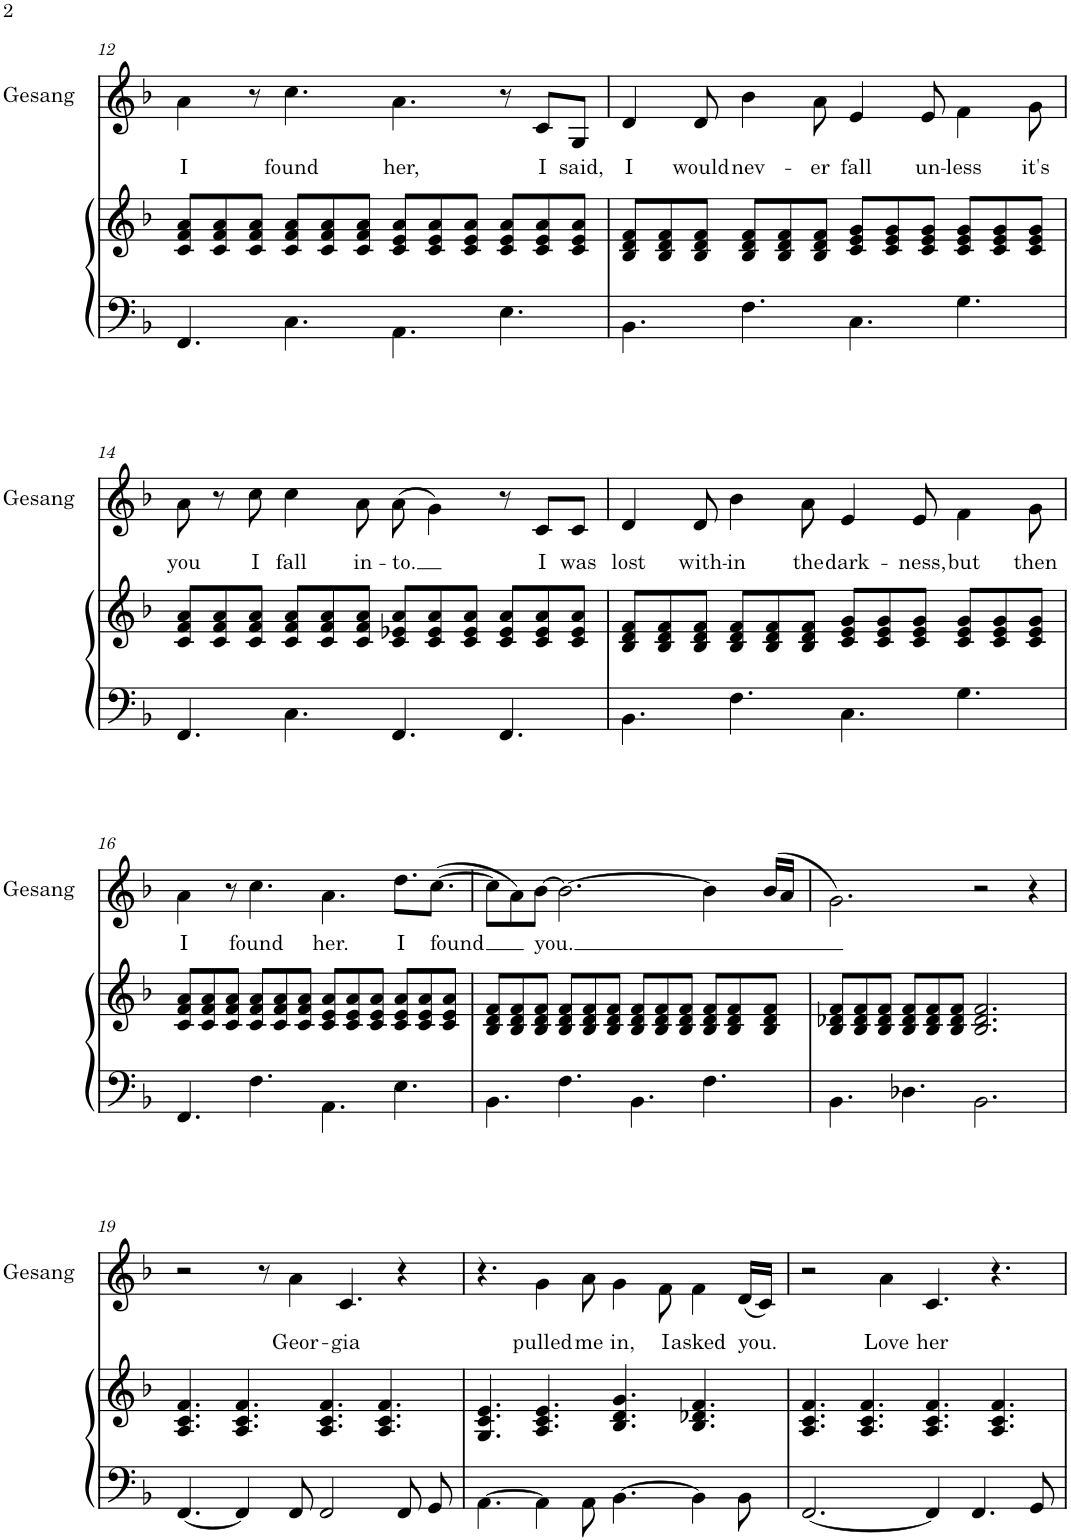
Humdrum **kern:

**kern	**kern	**kern	**text
*part2	*part2	*part1	*part1
*staff3	*staff2	*staff1	*staff1
*I"Piano	*	*I"Gesang	*
*I'Pno	*	*I'Gesang	*
!!LO:PB:g=z
*clefF4	*clefG2	*clefG2	*
*k[b-]	*k[b-]	*k[b-]	*
*M12/8	*M12/8	*M12/8	*
=12	=12	=12	=12
!	!	!	!LO:LY:b
4.FF/	8c/ 8f/ 8a/L	4a\	I
.	8c/ 8f/ 8a/	.	.
.	8c/ 8f/ 8a/J	8r	.
!	!	!	!LO:LY:b
4.C\	8c/ 8f/ 8a/L	4.cc\	found
.	8c/ 8f/ 8a/	.	.
.	8c/ 8f/ 8a/J	.	.
!	!	!	!LO:LY:b
4.AA\	8c/ 8e/ 8a/L	4.a\	her,
.	8c/ 8e/ 8a/	.	.
.	8c/ 8e/ 8a/J	.	.
4.E\	8c/ 8e/ 8a/L	8r	.
!	!	!	!LO:LY:b
.	8c/ 8e/ 8a/	8c/L	I
!	!	!	!LO:LY:b
.	8c/ 8e/ 8a/J	8G/J	said,
=13	=13	=13	=13
!	!	!	!LO:LY:b
4.BB-\	8B-/ 8d/ 8f/L	4d/	I
.	8B-/ 8d/ 8f/	.	.
!	!	!	!LO:LY:b
.	8B-/ 8d/ 8f/J	8d/	would
!	!	!	!LO:LY:b
4.F\	8B-/ 8d/ 8f/L	4b-\	nev-
.	8B-/ 8d/ 8f/	.	.
!	!	!	!LO:LY:b
.	8B-/ 8d/ 8f/J	8a\	-er
!	!	!	!LO:LY:b
4.C\	8c/ 8e/ 8g/L	4e/	fall
.	8c/ 8e/ 8g/	.	.
!	!	!	!LO:LY:b
.	8c/ 8e/ 8g/J	8e/	un-
!	!	!	!LO:LY:b
4.G\	8c/ 8e/ 8g/L	4f\	-less
.	8c/ 8e/ 8g/	.	.
!	!	!	!LO:LY:b
.	8c/ 8e/ 8g/J	8g\	it's
!!LO:LB:g=z
=14	=14	=14	=14
!	!	!	!LO:LY:b
4.FF/	8c/ 8f/ 8a/L	8a\	you
.	8c/ 8f/ 8a/	8r	.
!	!	!	!LO:LY:b
.	8c/ 8f/ 8a/J	8cc\	I
!	!	!	!LO:LY:b
4.C\	8c/ 8f/ 8a/L	4cc\	fall
.	8c/ 8f/ 8a/	.	.
!	!	!	!LO:LY:b
.	8c/ 8f/ 8a/J	8a\	in-
!	!	!	!LO:LY:b
4.FF/	8c/ 8e-X/ 8a/L	(8a\	-to.
.	8c/ 8e-/ 8a/	4g\)	.
.	8c/ 8e-/ 8a/J	.	.
4.FF/	8c/ 8e-/ 8a/L	8r	.
!	!	!	!LO:LY:b
.	8c/ 8e-/ 8a/	8c/L	I
!	!	!	!LO:LY:b
.	8c/ 8e-/ 8a/J	8c/J	was
=15	=15	=15	=15
!	!	!	!LO:LY:b
4.BB-\	8B-/ 8d/ 8f/L	4d/	lost
.	8B-/ 8d/ 8f/	.	.
!	!	!	!LO:LY:b
.	8B-/ 8d/ 8f/J	8d/	with-
!	!	!	!LO:LY:b
4.F\	8B-/ 8d/ 8f/L	4b-\	-in
.	8B-/ 8d/ 8f/	.	.
!	!	!	!LO:LY:b
.	8B-/ 8d/ 8f/J	8a\	the
!	!	!	!LO:LY:b
4.C\	8c/ 8e/ 8g/L	4e/	dark-
.	8c/ 8e/ 8g/	.	.
!	!	!	!LO:LY:b
.	8c/ 8e/ 8g/J	8e/	-ness,
!	!	!	!LO:LY:b
4.G\	8c/ 8e/ 8g/L	4f\	but
.	8c/ 8e/ 8g/	.	.
!	!	!	!LO:LY:b
.	8c/ 8e/ 8g/J	8g\	then
!!LO:LB:g=z
=16	=16	=16	=16
!	!	!	!LO:LY:b
4.FF/	8c/ 8f/ 8a/L	4a\	I
.	8c/ 8f/ 8a/	.	.
.	8c/ 8f/ 8a/J	8r	.
!	!	!	!LO:LY:b
4.F\	8c/ 8f/ 8a/L	4.cc\	found
.	8c/ 8f/ 8a/	.	.
.	8c/ 8f/ 8a/J	.	.
!	!	!	!LO:LY:b
4.AA\	8c/ 8e/ 8a/L	4.a\	her.
.	8c/ 8e/ 8a/	.	.
.	8c/ 8e/ 8a/J	.	.
!	!	!	!LO:LY:b
4.E\	8c/ 8e/ 8a/L	8.dd\L	I
.	8c/ 8e/ 8a/	.	.
!	!	!	!LO:LY:b
.	.	([>8.cc\J	found
.	8c/ 8e/ 8a/J	.	.
=17	=17	=17	=17
4.BB-\	8B-/ 8d/ 8f/L	8cc\L]	.
.	8B-/ 8d/ 8f/	8a\)	.
!	!	!	!LO:LY:b
.	8B-/ 8d/ 8f/J	[>8b-\J	you.
4.F\	8B-/ 8d/ 8f/L	2.b-\_	.
.	8B-/ 8d/ 8f/	.	.
.	8B-/ 8d/ 8f/J	.	.
4.BB-\	8B-/ 8d/ 8f/L	.	.
.	8B-/ 8d/ 8f/	.	.
.	8B-/ 8d/ 8f/J	.	.
4.F\	8B-/ 8d/ 8f/L	4b-\]	.
.	8B-/ 8d/ 8f/	.	.
.	8B-/ 8d/ 8f/J	(16b-/LL	.
.	.	16a/JJ	.
=18	=18	=18	=18
4.BB-\	8B-/ 8d-X/ 8f/L	2.g\)	.
.	8B-/ 8d-/ 8f/	.	.
.	8B-/ 8d-/ 8f/J	.	.
4.D-X\	8B-/ 8d-/ 8f/L	.	.
.	8B-/ 8d-/ 8f/	.	.
.	8B-/ 8d-/ 8f/J	.	.
2.BB-\	2.B-/ 2.d-/ 2.f/	2r	.
.	.	4r	.
!!LO:LB:g=z
=19	=19	=19	=19
[<4.FF/	4.A/ 4.c/ 4.f/	2r	.
4FF/]	4.A/ 4.c/ 4.f/	.	.
.	.	8r	.
!	!	!	!LO:LY:b
8FF/	.	4a\	Geor-
2FF/	4.A/ 4.c/ 4.f/	.	.
!	!	!	!LO:LY:b
.	.	4.c/	-gia
.	4.A/ 4.c/ 4.f/	.	.
8FF/L	.	4r	.
8GG/J	.	.	.
=20	=20	=20	=20
[>4.AA\	4.G/ 4.c/ 4.e/	4.r	.
!	!	!	!LO:LY:b
4AA\]	4.A/ 4.c/ 4.e/	4g\	pulled
!	!	!	!LO:LY:b
8AA\	.	8a\	me
!	!	!	!LO:LY:b
[>4.BB-\	4.B-/ 4.d/ 4.g/	4g\	in,
!	!	!	!LO:LY:b
.	.	8f\	I
!	!	!	!LO:LY:b
4BB-\]	4.B-/ 4.d-X/ 4.f/	4f\	asked
!	!	!	!LO:LY:b
8BB-\	.	(<16d/LL	you.
.	.	16c/JJ)	.
=21	=21	=21	=21
[<2.FF/	4.A/ 4.c/ 4.f/	2r	.
.	4.A/ 4.c/ 4.f/	.	.
!	!	!	!LO:LY:b
.	.	4a\	Love
!	!	!	!LO:LY:b
4FF/]	4.A/ 4.c/ 4.f/	4.c/	her
4.FF/	.	.	.
.	4.A/ 4.c/ 4.f/	4.r	.
8GG/	.	.	.
=	=	=	=
*-	*-	*-	*-
